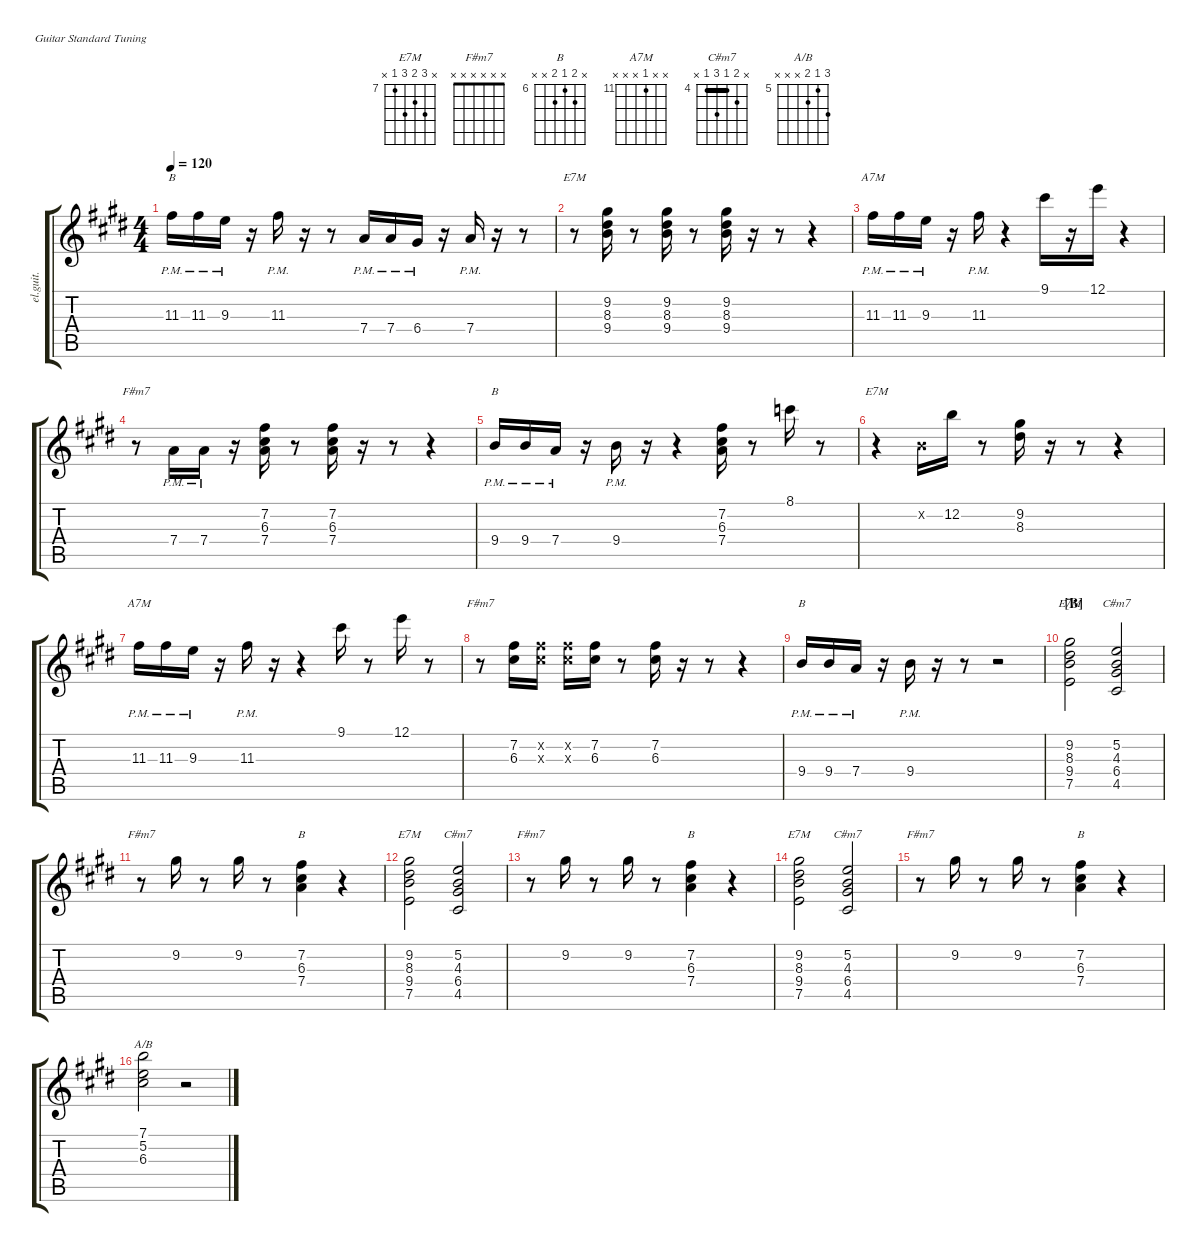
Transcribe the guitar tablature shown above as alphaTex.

\defaultSystemsLayout 4
\hideDynamics
\track ("高中正義" "el.guit.") {defaultSystemsLayout 2 instrument electricguitarclean}
\staff {score tabs}
\tuning (E4 B3 G3 D3 A2 E2)
\chord ("E7M" x x x x x x)
\chord ("F#m7" x x x x x x)
\chord ("B" x x 11 x x x) {firstfret 11 showfingering false}
\chord ("A7M" x x 11 x x x) {firstfret 11 showfingering false}
\chord ("B" x x x 9 x x) {firstfret 9 showfingering false}
\chord ("E7M" x 9 8 9 7 x) {firstfret 7 showfingering false}
\chord ("C#m7" x 5 4 6 4 x) {firstfret 4 showfingering false barre 4}
\chord ("B" x 7 6 7 x x) {firstfret 6 showfingering false}
\chord ("A/B" 7 5 6 x x x) {firstfret 5 showfingering false}
\ts (4 4)
\tempo 120
\clef g2
\scale
0.534921
\ks c#minor
11.3{pm acc #}.16{ch "B" dy mf beam Down} 11.3{pm acc #}.16{beam Down} 9.3{pm acc forcenatural}.16{beam Down} r.16{beam Down} 11.3{pm acc #}.16{beam Down} r.16{beam Down} r.8{beam Down} 7.4{pm acc forcenatural}.16{beam Up} 7.4{pm acc forcenatural}.16{beam Up} 6.4{pm acc #}.16{beam Up} r.16{beam Down} 7.4{pm acc forcenatural}.16{beam Up} r.16{beam Down} r.8{beam Down} |
\scale
0.465079 r.8{ch "E7M" beam Down} (9.4{acc forcenatural} 8.3{acc #} 9.2{acc #}).16{beam Down} r.8{beam Down} (9.4{acc forcenatural} 8.3{acc #} 9.2{acc #}).16{beam Down} r.8{beam Down} (9.4{acc forcenatural} 8.3{acc #} 9.2{acc #}).16{beam Down} r.16{beam Down} r.8{beam Down} r.4{beam Down} |
\scale
0.535085 11.3{pm acc #}.16{ch "A7M" beam Down} 11.3{pm acc #}.16{beam Down} 9.3{pm acc forcenatural}.16{beam Down} r.16{beam Down} 11.3{pm acc #}.16{beam Down} r.4{beam Down} 9.1{acc #}.16{beam Down} r.16{beam Down} 12.1{acc forcenatural}.16{beam Down} r.4{beam Down} |
\scale
0.464915 r.8{ch "F#m7" beam Down} 7.4{pm acc forcenatural}.16{beam Up} 7.4{pm acc forcenatural}.16{beam Up} r.16{beam Down} (7.4{acc forcenatural} 6.3{acc #} 7.2{acc #}).16{beam Down} r.8{beam Down} (7.4{acc forcenatural} 6.3{acc #} 7.2{acc #}).16{beam Down} r.16{beam Down} r.8{beam Down} r.4{beam Down} |
\scale
0.535415 9.4{pm acc forcenatural}.16{ch "B" beam Up} 9.4{pm acc forcenatural}.16{beam Up} 7.4{pm acc forcenatural}.16{beam Up} r.16{beam Down} 9.4{pm acc forcenatural}.16{beam Down} r.16{beam Down} r.4{beam Down} (7.4{acc forcenatural} 6.3{acc #} 7.2{acc #}).16{beam Down} r.8{beam Down} 8.1{acc forcenatural}.16{beam Down} r.8{beam Down} |
\scale
0.464585 r.4{ch "E7M" beam Down} 0.2{x acc forcenatural}.16{beam Down} 12.2{acc forcenatural}.16{beam Down} r.8{beam Down} (9.2{acc #} 8.3{acc #}).16{beam Down} r.16{beam Down} r.8{beam Down} r.4{beam Down} |
\scale
0.536128 11.3{pm acc #}.16{ch "A7M" beam Down} 11.3{pm acc #}.16{beam Down} 9.3{pm acc forcenatural}.16{beam Down} r.16{beam Down} 11.3{pm acc #}.16{beam Down} r.16{beam Down} r.4{beam Down} 9.1{acc #}.16{beam Down} r.8{beam Down} 12.1{acc forcenatural}.16{beam Down} r.8{beam Down} |
\scale
0.463872 r.8{ch "F#m7" beam Down} (6.3{acc #} 7.2{acc #}).16{beam Down} (6.3{x acc #} 7.2{x acc #}).16{beam Down} (6.3{x acc #} 7.2{x acc #}).16{beam Down} (6.3{acc #} 7.2{acc #}).16{beam Down} r.8{beam Down} (6.3{acc #} 7.2{acc #}).16{beam Down} r.16{beam Down} r.8{beam Down} r.4{beam Down} |
\scale
0.53669 9.4{pm acc forcenatural}.16{ch "B" beam Up} 9.4{pm acc forcenatural}.16{beam Up} 7.4{pm acc forcenatural}.16{beam Up} r.16{beam Down} 9.4{pm acc forcenatural}.16{beam Down} r.16{beam Down} r.8{beam Down} r.2{beam Down} |
\section ("B" "")
\scale
0.46331 (7.5{acc forcenatural} 9.4{acc forcenatural} 8.3{acc #} 9.2{acc #}).2{ch "E7M" beam Down} (6.4{acc #} 4.3{acc forcenatural} 5.2{acc forcenatural} 4.5{acc #}).2{ch "C#m7" beam Up} |
\scale
0.536129 r.8{ch "F#m7" beam Down} 9.2{acc #}.16{beam Down} r.8{beam Down} 9.2{acc #}.16{beam Down} r.8{beam Down} (7.4{acc forcenatural} 6.3{acc #} 7.2{acc #}).4{ch "B" beam Down} r.4{beam Down} |
\scale
0.463871 (7.5{acc forcenatural} 9.4{acc forcenatural} 8.3{acc #} 9.2{acc #}).2{ch "E7M" beam Down} (6.4{acc #} 4.3{acc forcenatural} 5.2{acc forcenatural} 4.5{acc #}).2{ch "C#m7" beam Up} |
\scale
0.535579 r.8{ch "F#m7" beam Down} 9.2{acc #}.16{beam Down} r.8{beam Down} 9.2{acc #}.16{beam Down} r.8{beam Down} (7.4{acc forcenatural} 6.3{acc #} 7.2{acc #}).4{ch "B" beam Down} r.4{beam Down} |
\scale
0.464421 (7.5{acc forcenatural} 9.4{acc forcenatural} 8.3{acc #} 9.2{acc #}).2{ch "E7M" beam Down} (6.4{acc #} 4.3{acc forcenatural} 5.2{acc forcenatural} 4.5{acc #}).2{ch "C#m7" beam Up} |
\scale
0.536128 r.8{ch "F#m7" beam Down} 9.2{acc #}.16{beam Down} r.8{beam Down} 9.2{acc #}.16{beam Down} r.8{beam Down} (7.4{acc forcenatural} 6.3{acc #} 7.2{acc #}).4{ch "B" beam Down} r.4{beam Down} |
\scale
0.463872 (6.3{acc #} 5.2{acc forcenatural} 7.1{acc forcenatural}).2{ch "A/B" beam Down} r.2{beam Down}
